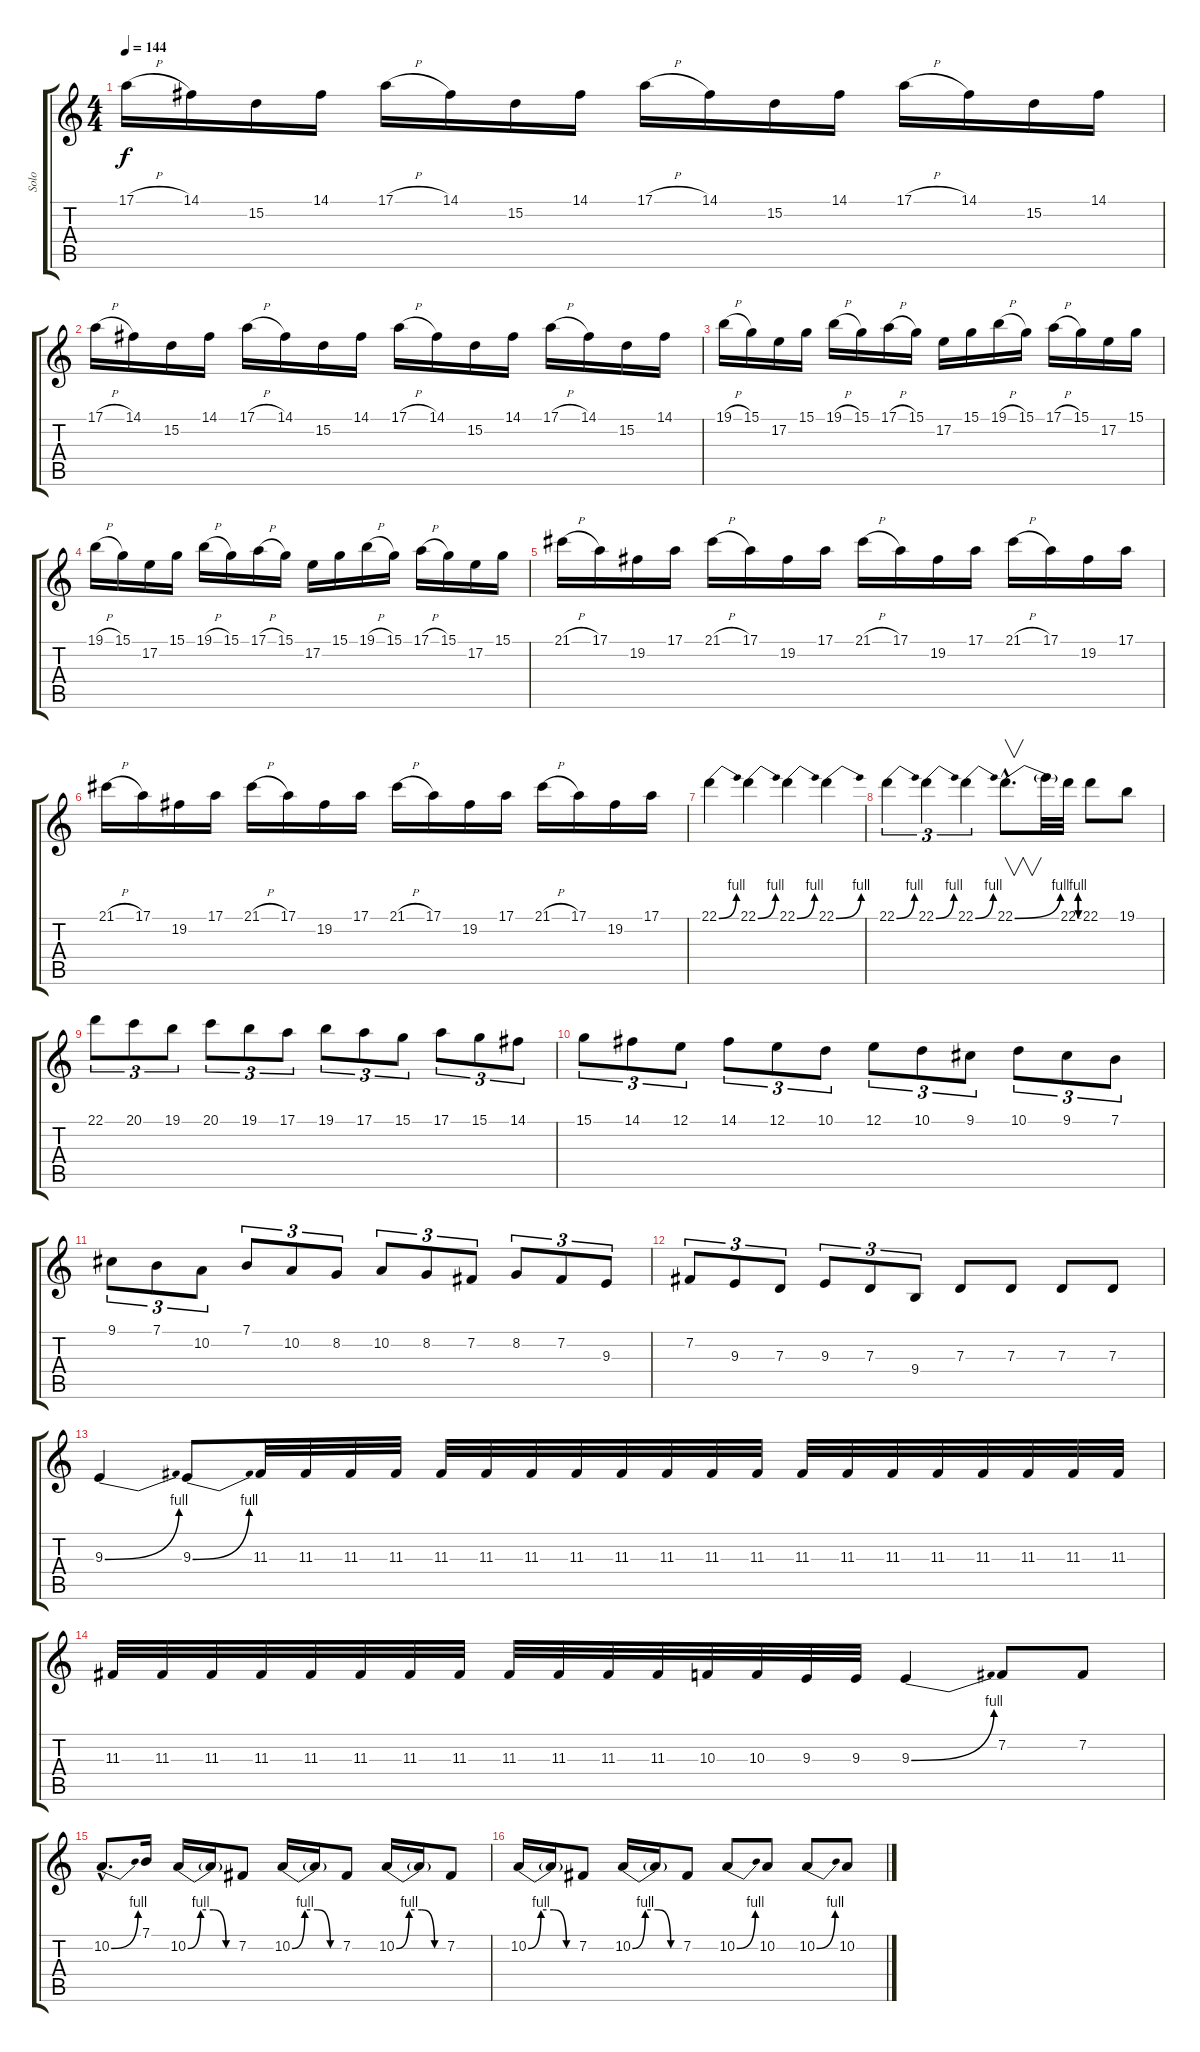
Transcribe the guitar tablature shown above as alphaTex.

\track ("Solo" "Solo") {instrument clarinet}
\staff {score tabs}
\tuning (E4 B3 G3 D3 A2 E2) {hide}
\ts (4 4)
\tempo 144
\clef g2
\ks c
17.1{h}.16{dy f} 14.1.16 15.2.16 14.1.16 17.1{h}.16 14.1.16 15.2.16 14.1.16 17.1{h}.16 14.1.16 15.2.16 14.1.16 17.1{h}.16 14.1.16 15.2.16 14.1.16 |
17.1{h}.16 14.1.16 15.2.16 14.1.16 17.1{h}.16 14.1.16 15.2.16 14.1.16 17.1{h}.16 14.1.16 15.2.16 14.1.16 17.1{h}.16 14.1.16 15.2.16 14.1.16 |
19.1{h}.16 15.1.16 17.2.16 15.1.16 19.1{h}.16 15.1.16 17.1{h}.16 15.1.16 17.2.16 15.1.16 19.1{h}.16 15.1.16 17.1{h}.16 15.1.16 17.2.16 15.1.16 |
19.1{h}.16 15.1.16 17.2.16 15.1.16 19.1{h}.16 15.1.16 17.1{h}.16 15.1.16 17.2.16 15.1.16 19.1{h}.16 15.1.16 17.1{h}.16 15.1.16 17.2.16 15.1.16 |
21.1{h}.16 17.1.16 19.2.16 17.1.16 21.1{h}.16 17.1.16 19.2.16 17.1.16 21.1{h}.16 17.1.16 19.2.16 17.1.16 21.1{h}.16 17.1.16 19.2.16 17.1.16 |
21.1{h}.16 17.1.16 19.2.16 17.1.16 21.1{h}.16 17.1.16 19.2.16 17.1.16 21.1{h}.16 17.1.16 19.2.16 17.1.16 21.1{h}.16 17.1.16 19.2.16 17.1.16 |
22.1{be (bend 0 0 60 4)}.4 22.1{be (bend 0 0 60 4)}.4 22.1{be (bend 0 0 60 4)}.4 22.1{be (bend 0 0 60 4)}.4 |
22.1{be (bend 0 0 60 4)}.4{tu (3 2)} 22.1{be (bend 0 0 60 4)}.4{tu (3 2)} 22.1{be (bend 0 0 60 4)}.4{tu (3 2)} 22.1{be (bend 0 0 60 4) hac}.8{v d} 22.1{t}.32 22.1{be (custom 0 0 15 4 30 4 45 0 60 0)}.32 22.1.8 19.1.8 |
22.1.8{tu (3 2)} 20.1.8{tu (3 2)} 19.1.8{tu (3 2)} 20.1.8{tu (3 2)} 19.1.8{tu (3 2)} 17.1.8{tu (3 2)} 19.1.8{tu (3 2)} 17.1.8{tu (3 2)} 15.1.8{tu (3 2)} 17.1.8{tu (3 2)} 15.1.8{tu (3 2)} 14.1.8{tu (3 2)} |
15.1.8{tu (3 2)} 14.1.8{tu (3 2)} 12.1.8{tu (3 2)} 14.1.8{tu (3 2)} 12.1.8{tu (3 2)} 10.1.8{tu (3 2)} 12.1.8{tu (3 2)} 10.1.8{tu (3 2)} 9.1.8{tu (3 2)} 10.1.8{tu (3 2)} 9.1.8{tu (3 2)} 7.1.8{tu (3 2)} |
9.1.8{tu (3 2)} 7.1.8{tu (3 2)} 10.2.8{tu (3 2)} 7.1.8{tu (3 2)} 10.2.8{tu (3 2)} 8.2.8{tu (3 2)} 10.2.8{tu (3 2)} 8.2.8{tu (3 2)} 7.2.8{tu (3 2)} 8.2.8{tu (3 2)} 7.2.8{tu (3 2)} 9.3.8{tu (3 2)} |
7.2.8{tu (3 2)} 9.3.8{tu (3 2)} 7.3.8{tu (3 2)} 9.3.8{tu (3 2)} 7.3.8{tu (3 2)} 9.4.8{tu (3 2)} 7.3.8 7.3.8 7.3.8 7.3.8 |
9.3{be (bend 0 0 60 4)}.4 9.3{be (bend 0 0 60 4)}.8 11.3.32 11.3.32 11.3.32 11.3.32 11.3.32 11.3.32 11.3.32 11.3.32 11.3.32 11.3.32 11.3.32 11.3.32 11.3.32 11.3.32 11.3.32 11.3.32 11.3.32 11.3.32 11.3.32 11.3.32 |
11.3.32 11.3.32 11.3.32 11.3.32 11.3.32 11.3.32 11.3.32 11.3.32 11.3.32 11.3.32 11.3.32 11.3.32 10.3.32 10.3.32 9.3.32 9.3.32 9.3{be (bend 0 0 60 4)}.4 7.2.8 7.2.8 |
10.2{be (bend 0 0 60 4) hac}.8{d} 7.1.16 10.2{be (custom 0 0 15 4 30 4 45 0 60 0)}.16 10.2{t}.16 7.2.8 10.2{be (custom 0 0 15 4 30 4 45 0 60 0)}.16 10.2{t}.16 7.2.8 10.2{be (custom 0 0 15 4 30 4 45 0 60 0)}.16 10.2{t}.16 7.2.8 |
10.2{be (custom 0 0 15 4 30 4 45 0 60 0)}.16 10.2{t}.16 7.2.8 10.2{be (custom 0 0 15 4 30 4 45 0 60 0)}.16 10.2{t}.16 7.2.8 10.2{be (bend 0 0 60 4)}.8 10.2.8 10.2{be (bend 0 0 60 4)}.8 10.2.8
